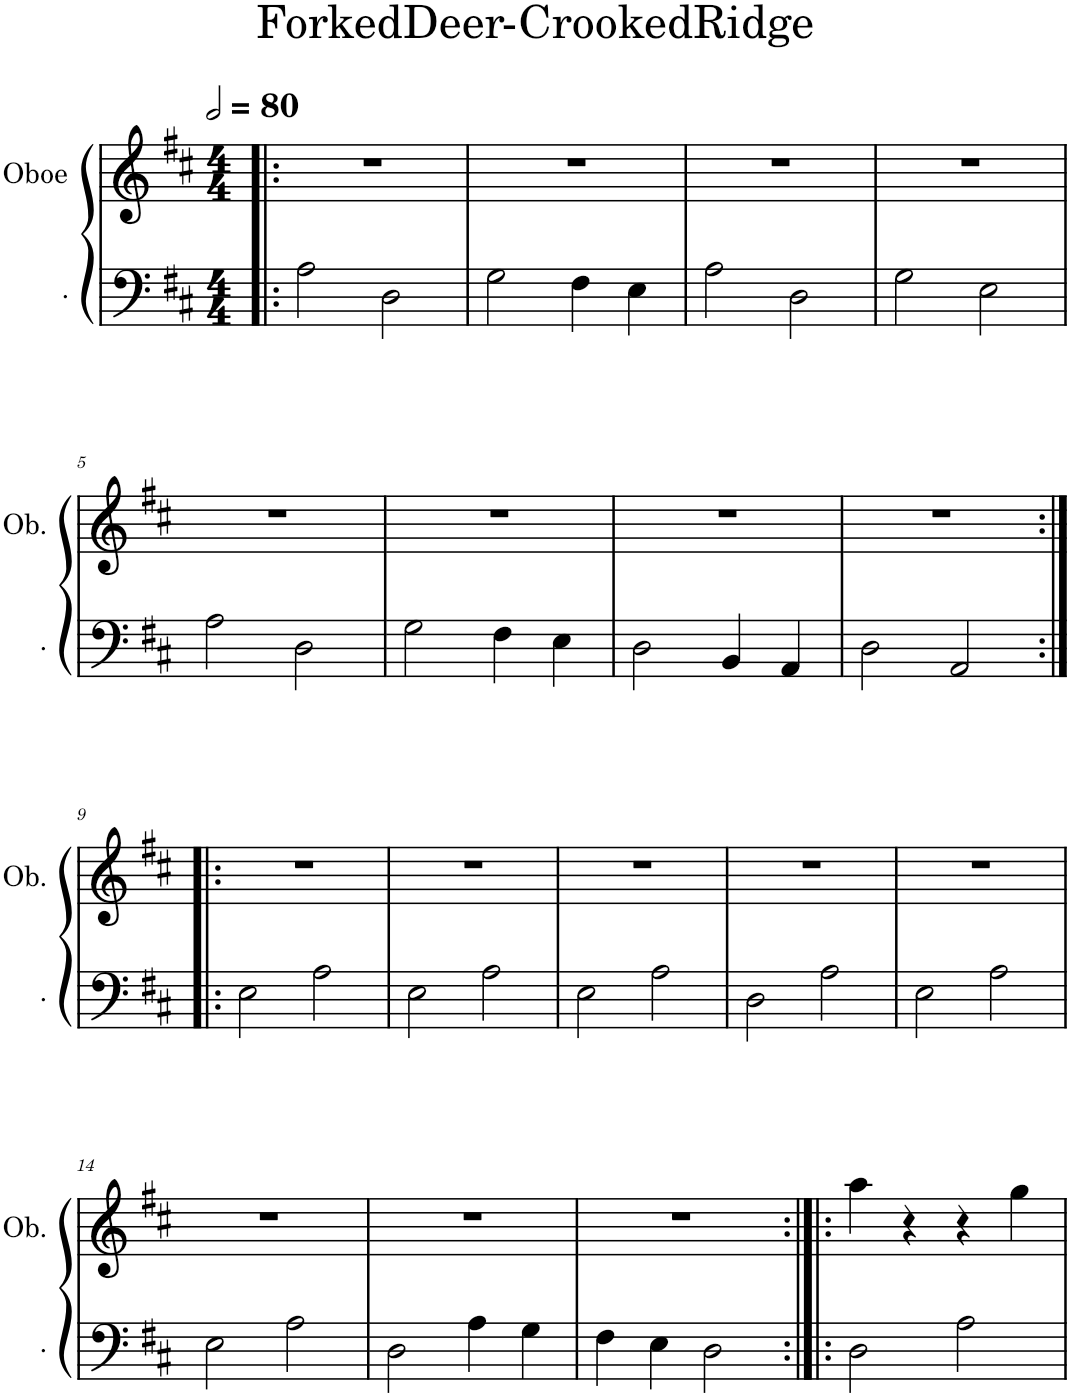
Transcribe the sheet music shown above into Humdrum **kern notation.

**kern	**kern
*part2	*part1
*staff2	*staff1
*I".	*I"Oboe
*	*I'Ob.
*clefF4	*clefG2
*Trd7c12	*
*k[f#c#]	*k[f#c#]
*M4/4	*M4/4
*MM160	*MM160
=1!|:	=1!|:
2A\	1r
2D\	.
=2	=2
2G\	1r
4F#\	.
4E\	.
=3	=3
2A\	1r
2D\	.
=4	=4
2G\	1r
2E\	.
!!LO:LB:g=z
=5	=5
2A\	1r
2D\	.
=6	=6
2G\	1r
4F#\	.
4E\	.
=7	=7
2D\	1r
4BB/	.
4AA/	.
=8	=8
2D\	1r
2AA/	.
!!LO:LB:g=z
=9:|!|:	=9:|!|:
2E\	1r
2A\	.
=10	=10
2E\	1r
2A\	.
=11	=11
2E\	1r
2A\	.
=12	=12
2D\	1r
2A\	.
=13	=13
2E\	1r
2A\	.
!!LO:LB:g=z
=14	=14
2E\	1r
2A\	.
=15	=15
2D\	1r
4A\	.
4G\	.
=16	=16
4F#\	1r
4E\	.
2D\	.
=17:|!|:	=17:|!|:
2D\	4aa\
.	4r
2A\	4r
.	4gg\
=	=
*-	*-
